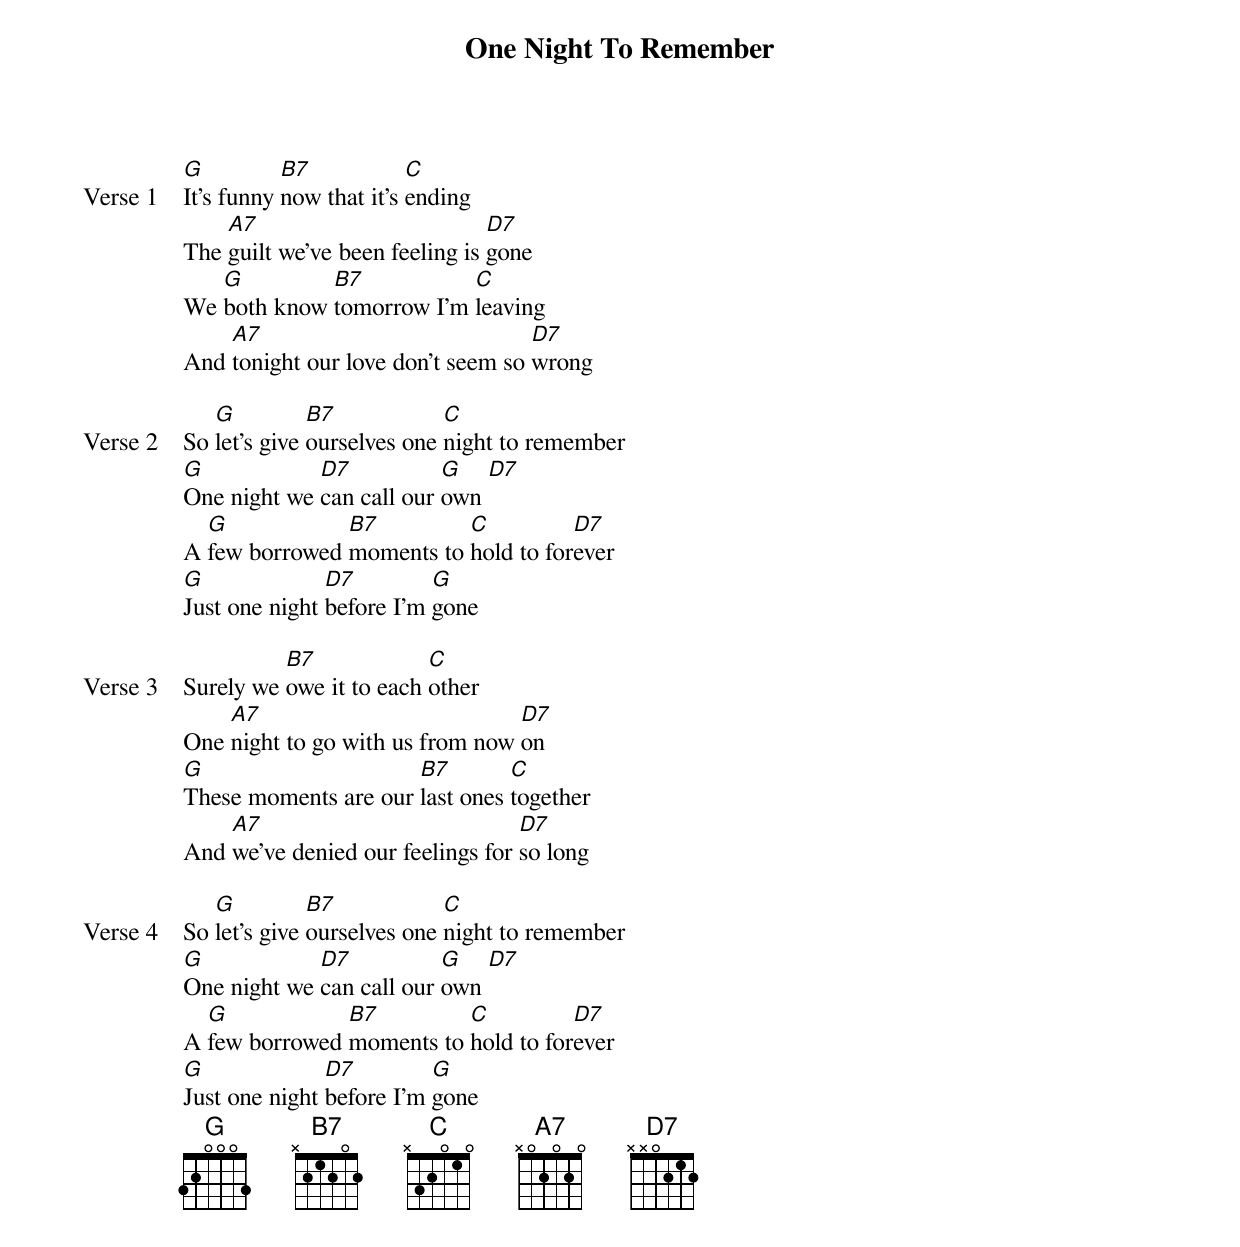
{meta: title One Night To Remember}
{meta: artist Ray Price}
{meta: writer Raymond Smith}

{start_of_verse: Verse 1}
[G]It's funny [B7]now that it's [C]ending
The [A7]guilt we've been feeling is [D7]gone
We [G]both know [B7]tomorrow I'm [C]leaving
And [A7]tonight our love don't seem so [D7]wrong
{end_of_verse}

{start_of_verse: Verse 2}
So [G]let's give [B7]ourselves one [C]night to remember
[G]One night we [D7]can call our [G]own [D7]
A [G]few borrowed [B7]moments to [C]hold to for[D7]ever
[G]Just one night [D7]before I'm [G]gone
{end_of_verse}

{start_of_verse: Verse 3}
Surely we [B7]owe it to each [C]other
One [A7]night to go with us from now [D7]on
[G]These moments are our [B7]last ones [C]together
And [A7]we've denied our feelings for [D7]so long
{end_of_verse}

{start_of_verse: Verse 4}
So [G]let's give [B7]ourselves one [C]night to remember
[G]One night we [D7]can call our [G]own [D7]
A [G]few borrowed [B7]moments to [C]hold to for[D7]ever
[G]Just one night [D7]before I'm [G]gone
{end_of_verse}
